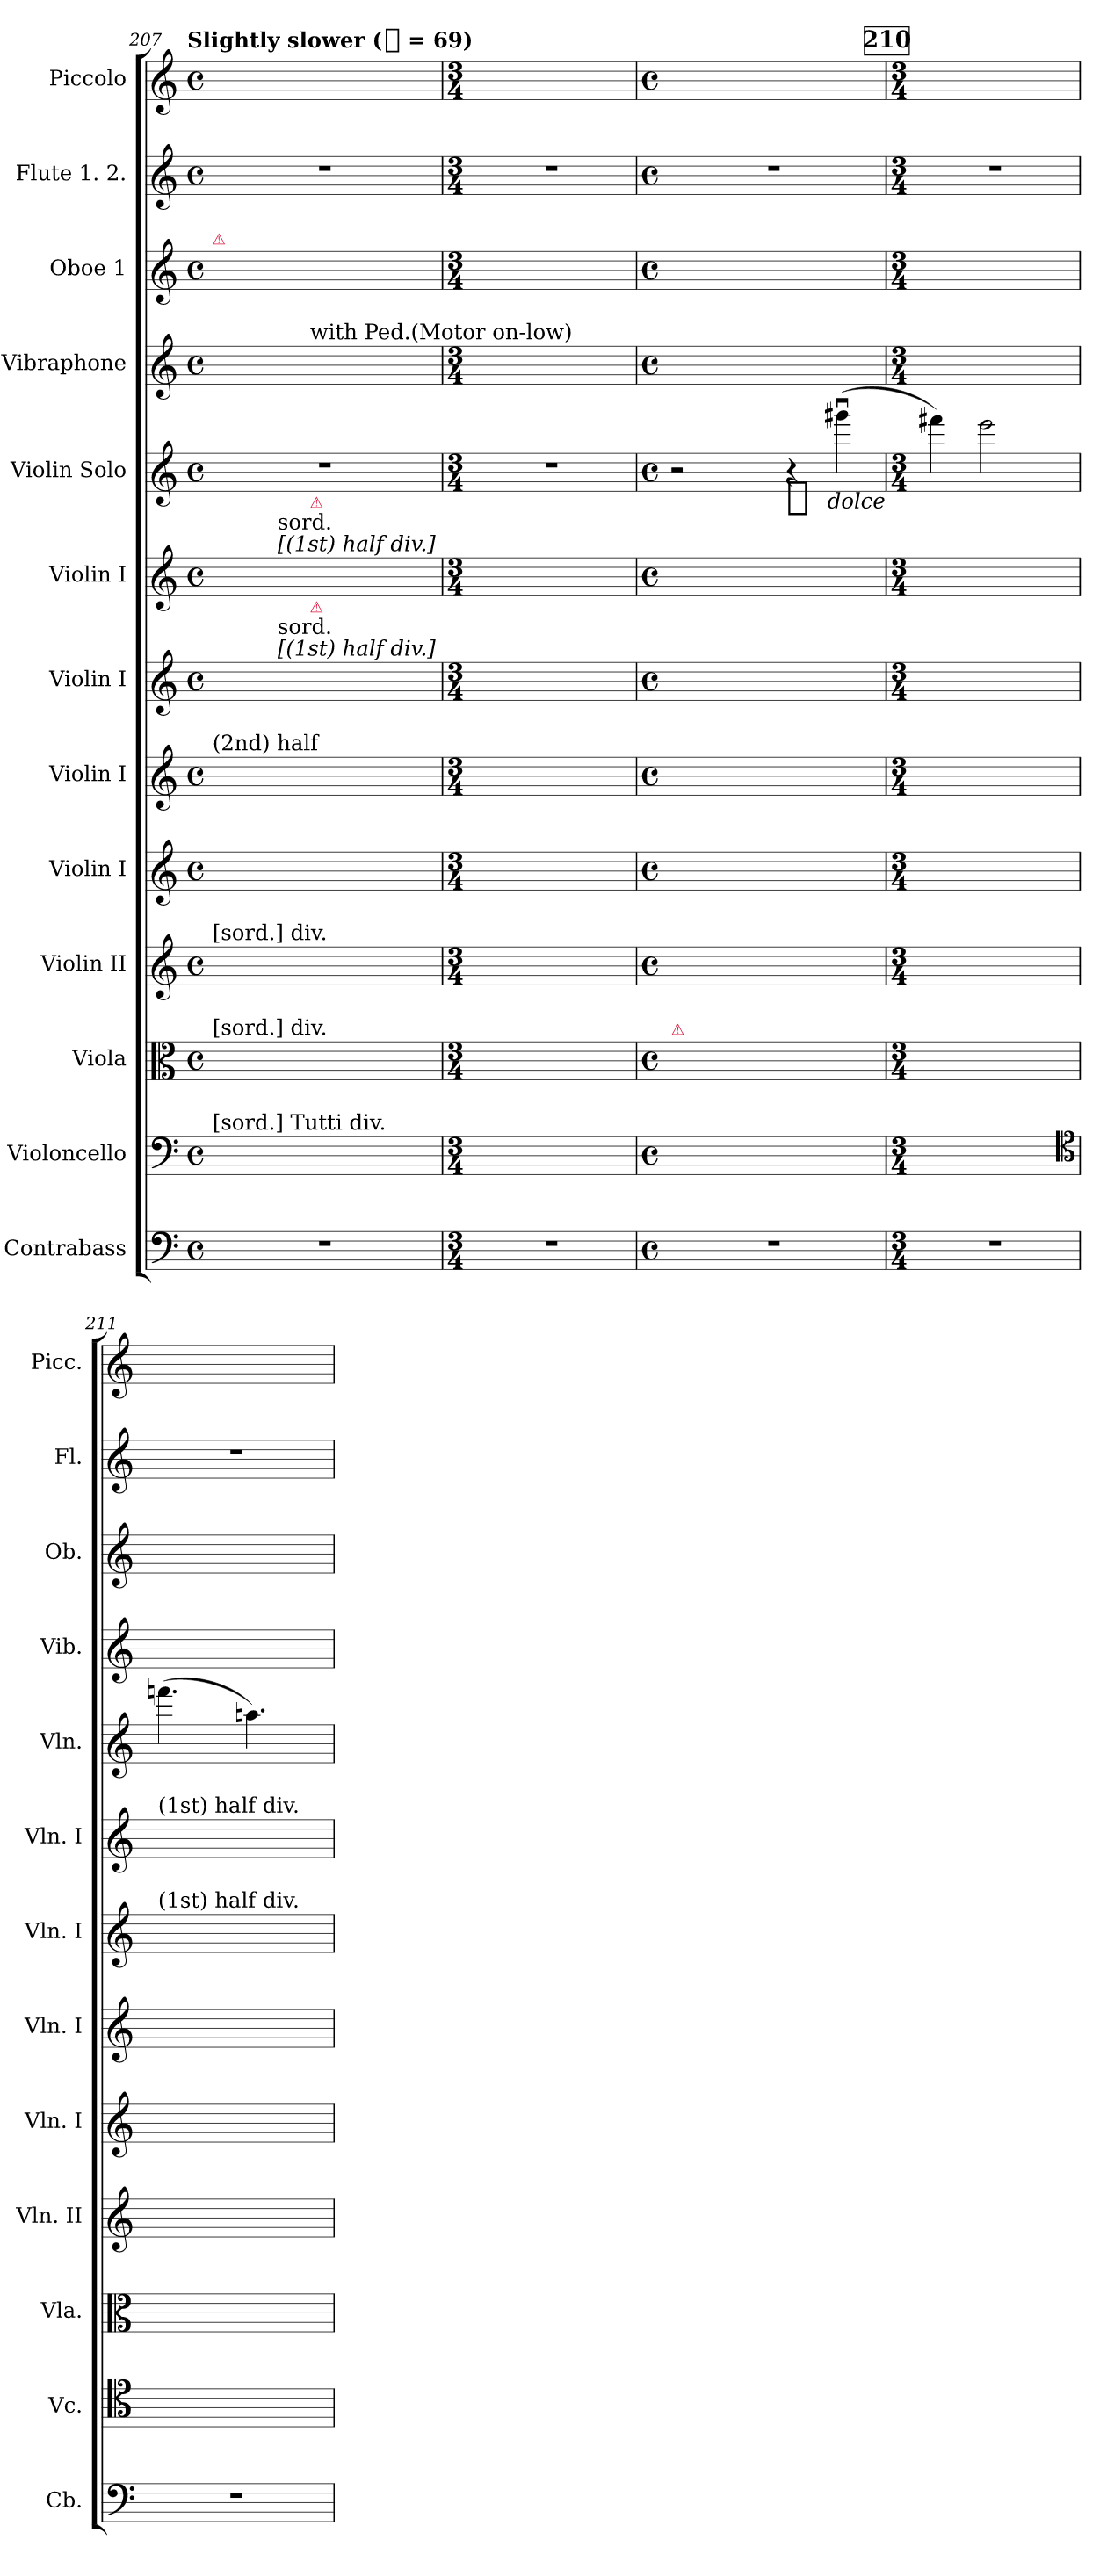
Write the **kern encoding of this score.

**kern	**kern	**kern	**kern	**kern	**kern	**kern	**kern	**kern	**dynam	**kern	**kern	**kern	**kern
*part13	*part12	*part11	*part10	*part9	*part8	*part7	*part6	*part5	*part5	*part4	*part3	*part2	*part1
*staff13	*staff12	*staff11	*staff10	*staff9	*staff8	*staff7	*staff6	*staff5	*staff5	*staff4	*staff3	*staff2	*staff1
*I"Contrabass	*I"Violoncello	*I"Viola	*I"Violin II	*I"Violin I	*I"Violin I	*I"Violin I	*I"Violin I	*I"Violin Solo	*	*I"Vibraphone	*I"Oboe 1	*I"Flute 1. 2.	*I"Piccolo
*I'Cb.	*I'Vc.	*I'Vla.	*I'Vln. II	*I'Vln. I	*I'Vln. I	*I'Vln. I	*I'Vln. I	*I'Vln.	*	*I'Vib.	*I'Ob.	*I'Fl.	*I'Picc.
*clefF4	*clefF4	*clefC3	*clefG2	*clefG2	*clefG2	*clefG2	*clefG2	*clefG2	*	*clefG2	*clefG2	*clefG2	*clefG2
*ITrd7c12	*	*	*	*	*	*	*	*	*	*	*	*	*ITrd-7c-12
*k[]	*k[]	*k[]	*k[]	*k[]	*k[]	*k[]	*k[]	*k[]	*	*k[]	*k[]	*k[]	*k[]
*C:	*C:	*C:	*C:	*C:	*C:	*C:	*C:	*C:	*	*C:	*C:	*C:	*C:
!!LO:TX:omd:t=Slightly slower ([quarter] = 69)
*M4/4	*M4/4	*M4/4	*M4/4	*M4/4	*M4/4	*M4/4	*M4/4	*M4/4	*	*M4/4	*M4/4	*M4/4	*M4/4
*met(c)	*met(c)	*met(c)	*met(c)	*met(c)	*met(c)	*met(c)	*met(c)	*met(c)	*	*met(c)	*met(c)	*met(c)	*met(c)
*MM69	*MM69	*MM69	*MM69	*MM69	*MM69	*MM69	*MM69	*MM69	*	*MM69	*MM69	*MM69	*MM69
=207	=207	=207	=207	=207	=207	=207	=207	=207	=207	=207	=207	=207	=207
!	!	!	!	!	!	!	!	!	!	!	!LO:TX:a:color=crimson:t=⚠	!	!
!	!	!	!	!	!LO:TX:a:t=(2nd) half	!	!	!	!	!	!	!	!
!	!	!	!LO:TX:a:t=[sord.] div.	!	!	!	!	!	!	!	!	!	!
!	!	!LO:TX:a:t=[sord.] div.	!	!	!	!	!	!	!	!	!	!	!
!	!LO:TX:a:t=[sord.] Tutti div.	!	!	!	!	!	!	!	!	!	!	!	!
1r	2.ryy	2.ryy	2.ryy	1ryy	8ryy	4ryy	4ryy	1r	.	4ryy	4.ryy	1r	4ryy
.	.	.	.	.	8ryy	.	.	.	.	.	.	.	.
!	!	!	!	!	!	!	!LO:TX:a:t=[(1st) half div.]	!	!	!	!	!	!
!	!	!	!	!	!	!	!LO:TX:a:t=sord.	!	!	!	!	!	!
!	!	!	!	!	!	!LO:TX:a:t=[(1st) half div.]	!	!	!	!	!	!	!
!	!	!	!	!	!	!LO:TX:a:t=sord.	!	!	!	!	!	!	!
.	.	.	.	.	4ryy	8ryy	8ryy	.	.	8ryy	.	.	8ryy
!	!	!	!	!	!	!	!	!	!	!LO:TX:a:t=with Ped.(Motor on-low)	!	!	!
!	!	!	!	!	!	!	!LO:TX:a:color=crimson:t=⚠	!	!	!	!	!	!
!	!	!	!	!	!	!LO:TX:a:color=crimson:t=⚠	!	!	!	!	!	!	!
.	.	.	.	.	.	8ryy	8ryy	.	.	8ryy	8ryy	.	8ryy
.	.	.	.	.	2ryy	2ryy	2ryy	.	.	2ryy	2ryy	.	2ryy
.	4ryy	4ryy	4ryy	.	.	.	.	.	.	.	.	.	.
=208	=208	=208	=208	=208	=208	=208	=208	=208	=208	=208	=208	=208	=208
*M3/4	*M3/4	*M3/4	*M3/4	*M3/4	*M3/4	*M3/4	*M3/4	*M3/4	*	*M3/4	*M3/4	*M3/4	*M3/4
4%3r	2ryy	2ryy	2ryy	4%3ryy	4%3ryy	8ryy	8ryy	4%3r	.	8ryy	4%3ryy	4%3r	4ryy
.	.	.	.	.	.	8ryy	8ryy	.	.	8ryy	.	.	.
.	.	.	.	.	.	2ryy	2ryy	.	.	2ryy	.	.	2ryy
.	4ryy	4ryy	4ryy	.	.	.	.	.	.	.	.	.	.
=209	=209	=209	=209	=209	=209	=209	=209	=209	=209	=209	=209	=209	=209
*M4/4	*M4/4	*M4/4	*M4/4	*M4/4	*M4/4	*M4/4	*M4/4	*M4/4	*	*M4/4	*M4/4	*M4/4	*M4/4
*met(c)	*met(c)	*met(c)	*met(c)	*met(c)	*met(c)	*met(c)	*met(c)	*met(c)	*	*met(c)	*met(c)	*met(c)	*met(c)
!	!	!LO:TX:a:color=crimson:t=⚠	!	!	!	!	!	!	!	!	!	!	!
1r	2.ryy	2.ryy	2.ryy	1ryy	1ryy	4.ryy	4.ryy	2r	.	4.ryy	1ryy	1r	4ryy
.	.	.	.	.	.	.	.	.	.	.	.	.	8ryy
.	.	.	.	.	.	8ryy	8ryy	.	.	8ryy	.	.	8ryy
!	!	!	!	!	!	!	!	!	!LO:DY:t=%s dolce	!	!	!	!
.	.	.	.	.	.	2ryy	2ryy	4r	mp	2ryy	.	.	2ryy
.	4ryy	4ryy	4ryy	.	.	.	.	(4ggg#Xu	.	.	.	.	.
!!LO:REH:place=s1:t=210
=210	=210	=210	=210	=210	=210	=210	=210	=210	=210	=210	=210	=210	=210
*M3/4	*M3/4	*M3/4	*M3/4	*M3/4	*M3/4	*M3/4	*M3/4	*M3/4	*	*M3/4	*M3/4	*M3/4	*M3/4
4%3r	2ryy	2ryy	2ryy	4%3ryy	4%3ryy	4ryy	4ryy	4fff#X)	.	4ryy	4%3ryy	4%3r	4ryy
.	.	.	.	.	.	2ryy	2ryy	2eee	.	2ryy	.	.	2ryy
.	4ryy	4ryy	4ryy	.	.	.	.	.	.	.	.	.	.
*	*clefC4	*	*	*	*	*	*	*	*	*	*	*	*
=211	=211	=211	=211	=211	=211	=211	=211	=211	=211	=211	=211	=211	=211
!	!	!	!	!	!	!	!LO:TX:a:t=(1st) half div.	!	!	!	!	!	!
!	!	!	!	!	!	!LO:TX:a:t=(1st) half div.	!	!	!	!	!	!	!
4%3r	2ryy	2ryy	2ryy	4%3ryy	4%3ryy	4ryy	4ryy	(4.fffn	.	4ryy	4%3ryy	4%3r	4ryy
.	.	.	.	.	.	2ryy	2ryy	.	.	2ryy	.	.	2ryy
.	.	.	.	.	.	.	.	4.aani)	.	.	.	.	.
.	4ryy	4ryy	4ryy	.	.	.	.	.	.	.	.	.	.
=	=	=	=	=	=	=	=	=	=	=	=	=	=
*-	*-	*-	*-	*-	*-	*-	*-	*-	*-	*-	*-	*-	*-
